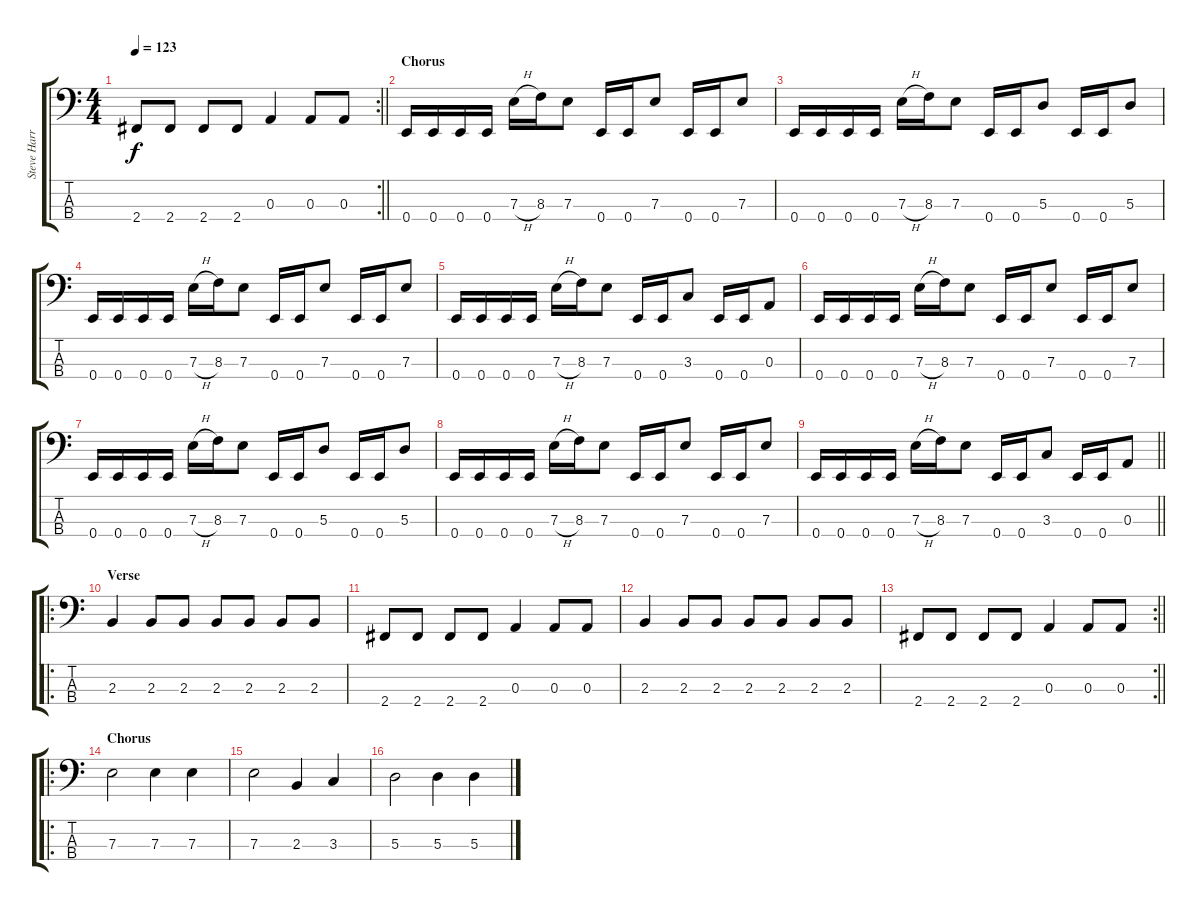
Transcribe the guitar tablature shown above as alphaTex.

\track ("Steve Harris" "Steve Harr") {instrument electricbassfinger}
\staff {score tabs}
\tuning (G2 D2 A1 E1) {hide}
\rc 2
\ts (4 4)
\tempo 123
\clef f4
\barLineRight lightlight
\ks c
2.4.8{dy f} 2.4.8 2.4.8 2.4.8 0.3.4 0.3.8 0.3.8 |
\section ("" "Chorus")
0.4.16 0.4.16 0.4.16 0.4.16 7.3{h}.16 8.3.16 7.3.8 0.4.16 0.4.16 7.3.8 0.4.16 0.4.16 7.3.8 |
0.4.16 0.4.16 0.4.16 0.4.16 7.3{h}.16 8.3.16 7.3.8 0.4.16 0.4.16 5.3.8 0.4.16 0.4.16 5.3.8 |
0.4.16 0.4.16 0.4.16 0.4.16 7.3{h}.16 8.3.16 7.3.8 0.4.16 0.4.16 7.3.8 0.4.16 0.4.16 7.3.8 |
0.4.16 0.4.16 0.4.16 0.4.16 7.3{h}.16 8.3.16 7.3.8 0.4.16 0.4.16 3.3.8 0.4.16 0.4.16 0.3.8 |
0.4.16 0.4.16 0.4.16 0.4.16 7.3{h}.16 8.3.16 7.3.8 0.4.16 0.4.16 7.3.8 0.4.16 0.4.16 7.3.8 |
0.4.16 0.4.16 0.4.16 0.4.16 7.3{h}.16 8.3.16 7.3.8 0.4.16 0.4.16 5.3.8 0.4.16 0.4.16 5.3.8 |
0.4.16 0.4.16 0.4.16 0.4.16 7.3{h}.16 8.3.16 7.3.8 0.4.16 0.4.16 7.3.8 0.4.16 0.4.16 7.3.8 |
\barLineRight lightlight
0.4.16 0.4.16 0.4.16 0.4.16 7.3{h}.16 8.3.16 7.3.8 0.4.16 0.4.16 3.3.8 0.4.16 0.4.16 0.3.8 |
\ro
\section ("" "Verse")
2.3.4 2.3.8 2.3.8 2.3.8 2.3.8 2.3.8 2.3.8 |
2.4.8 2.4.8 2.4.8 2.4.8 0.3.4 0.3.8 0.3.8 |
2.3.4 2.3.8 2.3.8 2.3.8 2.3.8 2.3.8 2.3.8 |
\rc 2
\barLineRight lightlight
2.4.8 2.4.8 2.4.8 2.4.8 0.3.4 0.3.8 0.3.8 |
\ro
\section ("" "Chorus")
7.3.2 7.3.4 7.3.4 |
7.3.2 2.3.4 3.3.4 |
5.3.2 5.3.4 5.3.4
